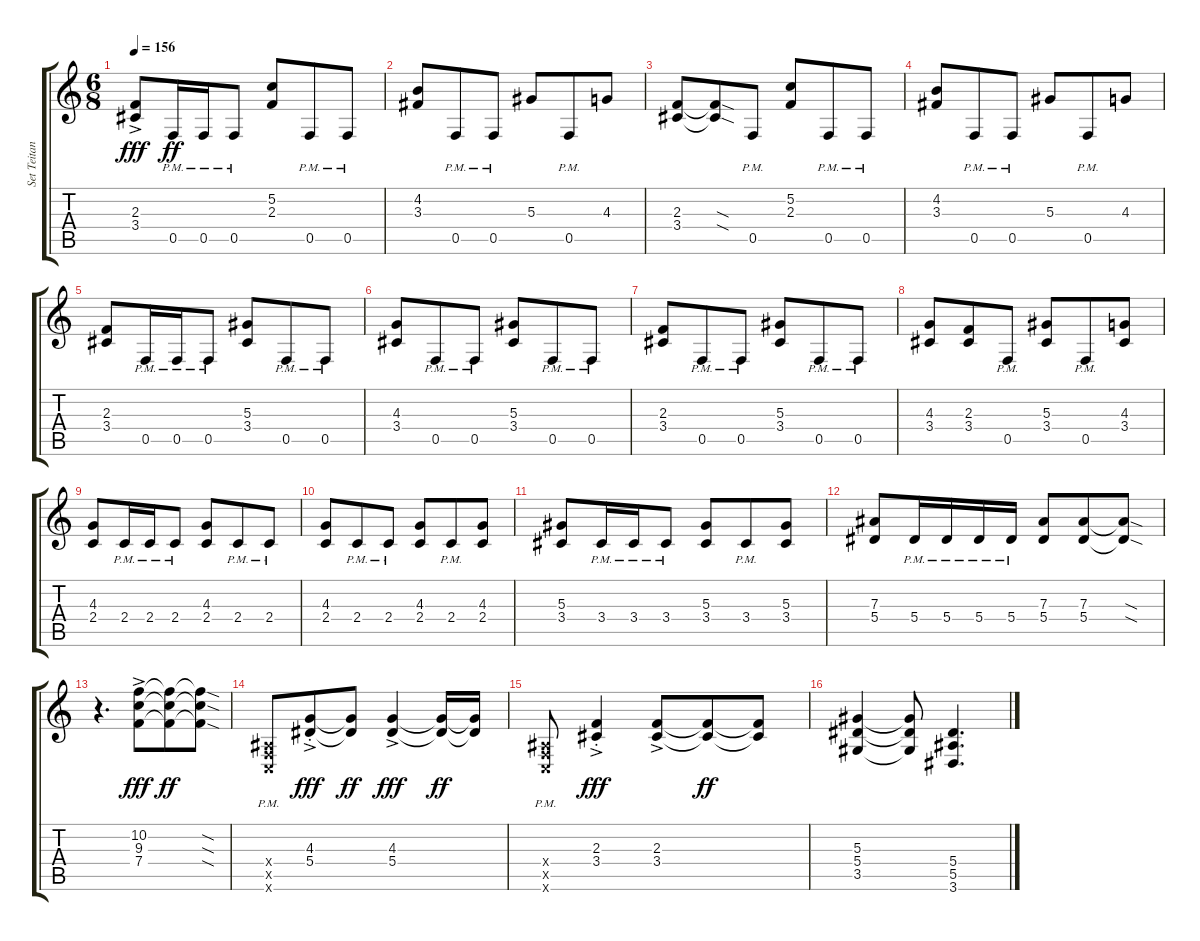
\track ("Set Teitan (Rhythm 2)" "Set Teitan") {instrument distortionguitar}
\staff {score tabs}
\tuning (C4 G3 Eb3 Bb2 F2 C2) {hide}
\ts (6 8)
\tempo 156
\clef g2
\ks c
(2.3{ac} 3.4{ac}).8{dy fff} 0.5{pm}.16{dy ff} 0.5{pm}.16 0.5{pm}.8 (5.2 2.3).8 0.5{pm}.8 0.5{pm}.8 |
(4.2 3.3).8 0.5{pm}.8 0.5{pm}.8 5.3.8 0.5{pm}.8 4.3.8 |
(2.3 3.4).8 (2.3{sod t} 3.4{sod t}).8 0.5{pm}.8 (5.2 2.3).8 0.5{pm}.8 0.5{pm}.8 |
(4.2 3.3).8 0.5{pm}.8 0.5{pm}.8 5.3.8 0.5{pm}.8 4.3.8 |
(2.3 3.4).8 0.5{pm}.16 0.5{pm}.16 0.5{pm}.8 (5.3 3.4).8 0.5{pm}.8 0.5{pm}.8 |
(4.3 3.4).8 0.5{pm}.8 0.5{pm}.8 (5.3 3.4).8 0.5{pm}.8 0.5{pm}.8 |
(2.3 3.4).8 0.5{pm}.8 0.5{pm}.8 (5.3 3.4).8 0.5{pm}.8 0.5{pm}.8 |
(4.3 3.4).8 (2.3 3.4).8 0.5{pm}.8 (5.3 3.4).8 0.5{pm}.8 (4.3 3.4).8 |
(4.3 2.4).8 2.4{pm}.16 2.4{pm}.16 2.4{pm}.8 (4.3 2.4).8 2.4{pm}.8 2.4{pm}.8 |
(4.3 2.4).8 2.4{pm}.8 2.4{pm}.8 (4.3 2.4).8 2.4{pm}.8 (4.3 2.4).8 |
(5.3 3.4).8 3.4{pm}.16 3.4{pm}.16 3.4{pm}.8 (5.3 3.4).8 3.4{pm}.8 (5.3 3.4).8 |
(7.3 5.4).8 5.4{pm}.16 5.4{pm}.16 5.4{pm}.16 5.4{pm}.16 (7.3 5.4).8 (7.3 5.4).8 (7.3{sod t} 5.4{sod t}).8 |
r.4{d} (10.2{ac} 9.3{ac} 7.4{ac}).8{dy fff} (10.2{t} 9.3{t} 7.4{t}).8{dy ff} (10.2{sod t} 9.3{sod t} 7.4{sod t}).8 |
(0.4{pm x} 0.5{pm x} 0.6{pm x}).8 (4.3{st} 5.4{ac st}).8{dy fff} (4.3{t} 5.4{t}).8{dy ff} (4.3{ac} 5.4{ac}).4{dy fff} (4.3{t} 5.4{t}).16{dy ff} (4.3{t} 5.4{t}).16 |
(0.4{pm x} 0.5{pm x} 0.6{pm x}).8 (2.3{st} 3.4{ac st}).4{dy fff} (2.3{ac} 3.4{ac}).8 (2.3{t} 3.4{t}).8{dy ff} (2.3{t} 3.4{t}).8 |
(5.3 5.4 3.5).4 (5.3{t} 5.4{t} 3.5{t}).8 (5.4 5.5 3.6).4{d}
